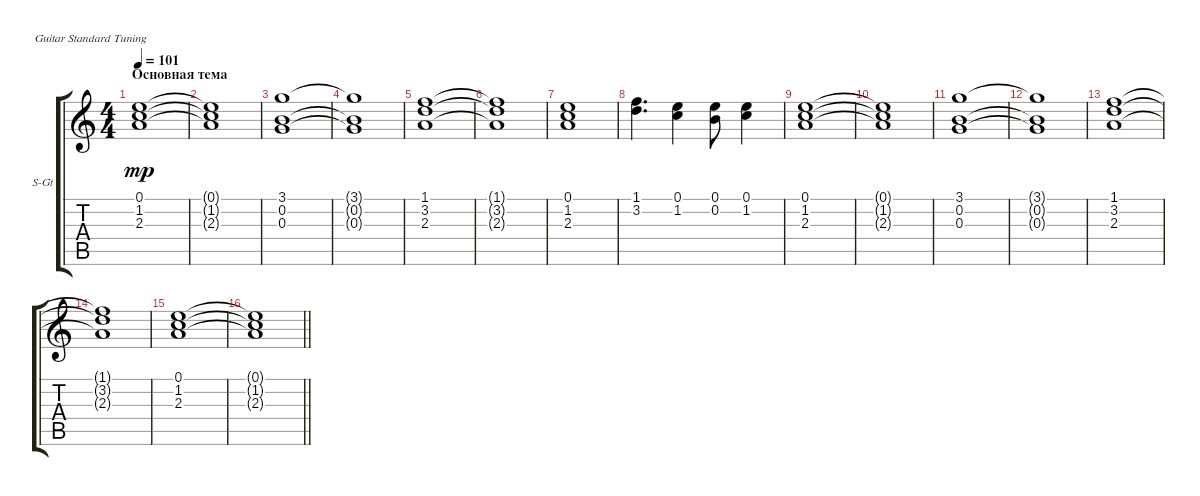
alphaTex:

\bracketExtendMode groupsimilarinstruments
\firstSystemTrackNameOrientation horizontal
\otherSystemsTrackNameOrientation horizontal
\track ("синтез" "S-Gt") {instrument synthstrings1}
\staff {score tabs}
\tuning (E4 B3 G3 D3 A2 E2)
\displaytranspose 12
\ts (4 4)
\section ("" "Основная тема")
\tempo 101
\clef g2
\ks c
(0.1 1.2 2.3).1{dy mp} |
(0.1{t} 1.2{t} 2.3{t}).1 |
(3.1 0.2 0.3).1 |
(3.1{t} 0.2{t} 0.3{t}).1 |
(1.1 3.2 2.3).1 |
(1.1{t} 3.2{t} 2.3{t}).1 |
(0.1 1.2 2.3).1 |
(1.1 3.2).4{d} (0.1 1.2).4 (0.1 0.2).8 (0.1 1.2).4 |
(0.1 1.2 2.3).1 |
(0.1{t} 1.2{t} 2.3{t}).1 |
(3.1 0.2 0.3).1 |
(3.1{t} 0.2{t} 0.3{t}).1 |
(1.1 3.2 2.3).1 |
(1.1{t} 3.2{t} 2.3{t}).1 |
(0.1 1.2 2.3).1 |
\barLineRight lightlight
(0.1{t} 1.2{t} 2.3{t}).1
